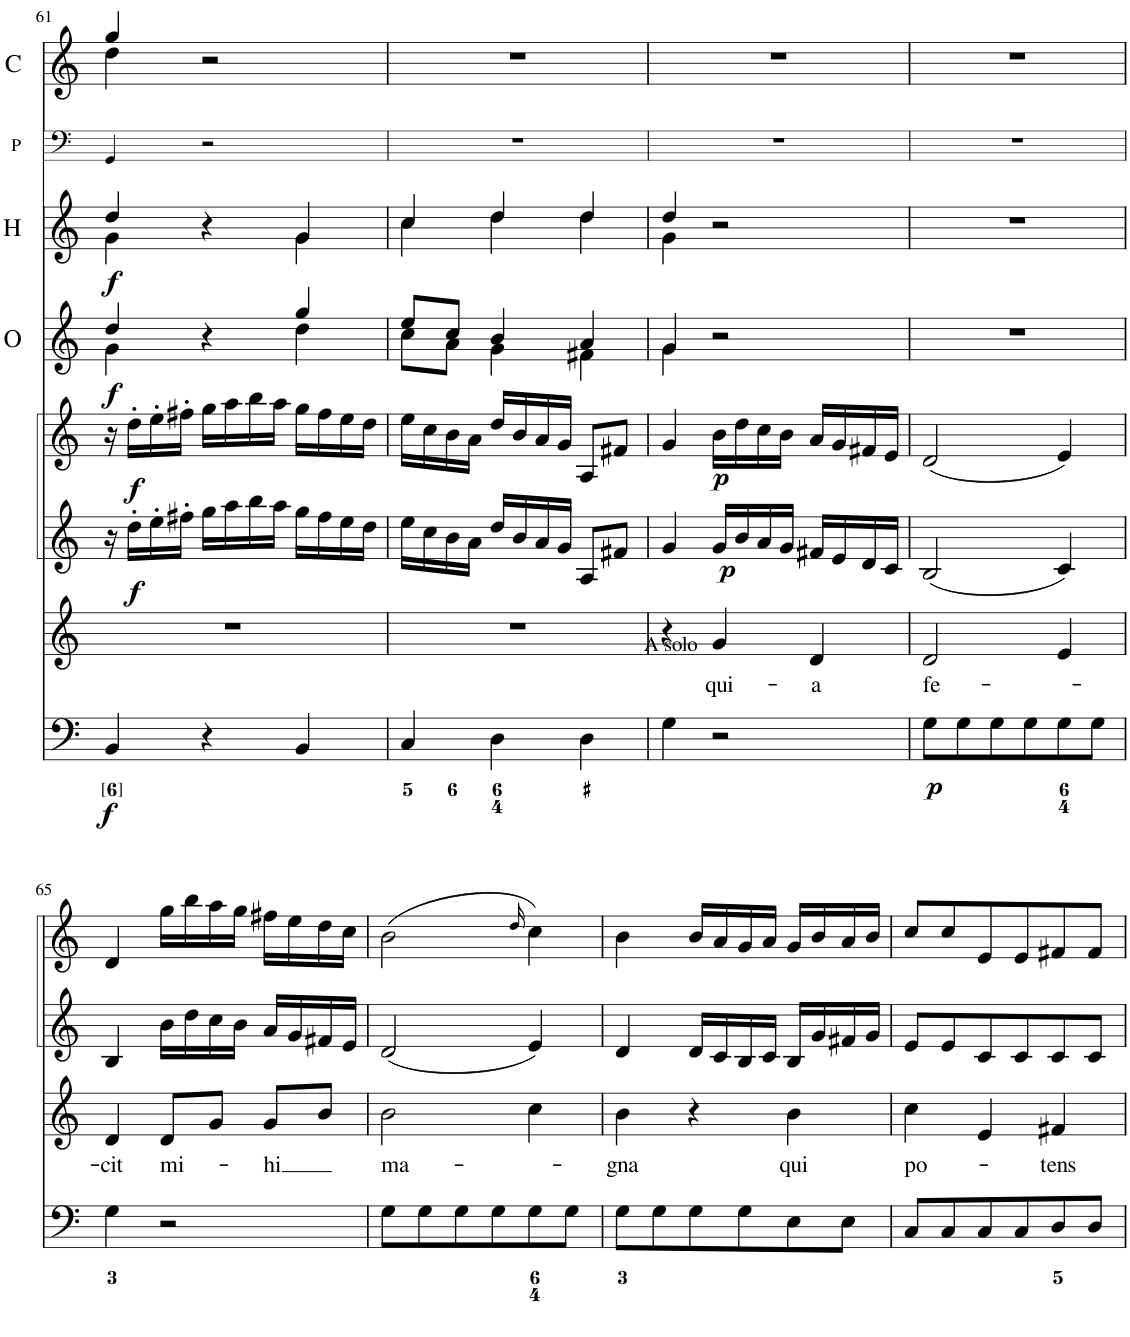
**kern	**dynam	**kern	**text	**kern	**dynam	**kern	**dynam	**kern	**dynam	**kern	**dynam	**kern	**kern
*part8	*part8	*part7	*part7	*part6	*part6	*part5	*part5	*part4	*part4	*part3	*part3	*part2	*part1
*staff8	*staff8	*staff7	*staff7	*staff6	*staff6	*staff5	*staff5	*staff4	*staff4	*staff3	*staff3	*staff2	*staff1
*I"Organ	*	*I"Soprano	*	*I"Violin	*	*I"Violin	*	*I"Oboi	*	*I"Corni	*	*I"Timpani	*I"Clarini
*	*	*	*	*I'Vln	*	*I'Vln	*	*I'O	*	*	*	*	*I'C
!!LO:PB:g=z
*clefF4	*	*clefG2	*	*clefG2	*	*clefG2	*	*clefG2	*	*clefG2	*	*clefF4	*clefG2
*	*	*	*	*	*	*	*	*	*	*Trd7c12	*	*	*
*k[]	*	*k[]	*	*k[]	*	*k[]	*	*k[]	*	*k[]	*	*k[]	*k[]
*M3/4	*	*M3/4	*	*M3/4	*	*M3/4	*	*M3/4	*	*M3/4	*	*M3/4	*M3/4
=61	=61	=61	=61	=61	=61	=61	=61	=61	=61	=61	=61	=61	=61
*	*	*	*	*	*	*	*	*^	*	*^	*	*	*^
!	!LO:DY:b	!	!	!	!	!	!	!	!	!LO:DY:b	!	!	!LO:DY:b	!	!	!
4BB/	f	2.r	.	16r	.	16r	.	4dd/	4g\	f	4dd/	4g\	f	4GG/	4gg/	4dd\
!	!	!	!	!	!LO:DY:b	!	!LO:DY:b	!	!	!	!	!	!	!	!	!
.	.	.	.	16dd'\LL	f	16dd'\LL	f	.	.	.	.	.	.	.	.	.
.	.	.	.	16ee'\	.	16ee'\	.	.	.	.	.	.	.	.	.	.
.	.	.	.	16ff#X'\JJ	.	16ff#X'\JJ	.	.	.	.	.	.	.	.	.	.
4r	.	.	.	16gg\LL	.	16gg\LL	.	4r	4ryy	.	4r	4ryy	.	2r	2r	2ryy
.	.	.	.	16aa\	.	16aa\	.	.	.	.	.	.	.	.	.	.
.	.	.	.	16bb\	.	16bb\	.	.	.	.	.	.	.	.	.	.
.	.	.	.	16aa\JJ	.	16aa\JJ	.	.	.	.	.	.	.	.	.	.
4BB/	.	.	.	16gg\LL	.	16gg\LL	.	4gg/	4dd\	.	4g/	4g\	.	.	.	.
.	.	.	.	16ff#\	.	16ff#\	.	.	.	.	.	.	.	.	.	.
.	.	.	.	16ee\	.	16ee\	.	.	.	.	.	.	.	.	.	.
.	.	.	.	16dd\JJ	.	16dd\JJ	.	.	.	.	.	.	.	.	.	.
*	*	*	*	*	*	*	*	*	*	*	*	*	*	*	*v	*v
=62	=62	=62	=62	=62	=62	=62	=62	=62	=62	=62	=62	=62	=62	=62	=62
4C/	.	2.r	.	16ee\LL	.	16ee\LL	.	8ee/L	8cc\L	.	4cc/	4cc\	.	2.r	2.r
.	.	.	.	16cc\	.	16cc\	.	.	.	.	.	.	.	.	.
.	.	.	.	16b\	.	16b\	.	8cc/J	8a\J	.	.	.	.	.	.
.	.	.	.	16a\JJ	.	16a\JJ	.	.	.	.	.	.	.	.	.
4D\	.	.	.	16dd/LL	.	16dd/LL	.	4b/	4g\	.	4dd/	4dd\	.	.	.
.	.	.	.	16b/	.	16b/	.	.	.	.	.	.	.	.	.
.	.	.	.	16a/	.	16a/	.	.	.	.	.	.	.	.	.
.	.	.	.	16g/JJ	.	16g/JJ	.	.	.	.	.	.	.	.	.
4D\	.	.	.	8A/L	.	8A/L	.	4a/	4f#X\	.	4dd/	4dd\	.	.	.
.	.	.	.	8f#X/J	.	8f#X/J	.	.	.	.	.	.	.	.	.
=63	=63	=63	=63	=63	=63	=63	=63	=63	=63	=63	=63	=63	=63	=63	=63
4G\	.	4r	.	4g/	.	4g/	.	4g/	4g\	.	4dd/	4g\	.	2.r	2.r
!	!	!LO:TX:a:t=A solo	!	!	!	!	!	!	!	!	!	!	!	!	!
!	!	!	!LO:LY:b	!	!LO:DY:b	!	!LO:DY:b	!	!	!	!	!	!	!	!
2r	.	4g/	qui-	16g/LL	p	16b\LL	p	2r	2ryy	.	2r	2ryy	.	.	.
.	.	.	.	16b/	.	16dd\	.	.	.	.	.	.	.	.	.
.	.	.	.	16a/	.	16cc\	.	.	.	.	.	.	.	.	.
.	.	.	.	16g/JJ	.	16b\JJ	.	.	.	.	.	.	.	.	.
!	!	!	!LO:LY:b	!	!	!	!	!	!	!	!	!	!	!	!
.	.	4d/	-a	16f#X/LL	.	16a/LL	.	.	.	.	.	.	.	.	.
.	.	.	.	16e/	.	16g/	.	.	.	.	.	.	.	.	.
.	.	.	.	16d/	.	16f#X/	.	.	.	.	.	.	.	.	.
.	.	.	.	16c/JJ	.	16e/JJ	.	.	.	.	.	.	.	.	.
*	*	*	*	*	*	*	*	*v	*v	*	*	*	*	*	*
*	*	*	*	*	*	*	*	*	*	*v	*v	*	*	*
=64	=64	=64	=64	=64	=64	=64	=64	=64	=64	=64	=64	=64	=64
!	!LO:DY:b	!	!LO:LY:b	!	!	!	!	!	!	!	!	!	!
8G\L	p	2d/	fe-	(2B/	.	(2d/	.	2.r	.	2.r	.	2.r	2.r
8G\	.	.	.	.	.	.	.	.	.	.	.	.	.
8G\	.	.	.	.	.	.	.	.	.	.	.	.	.
8G\	.	.	.	.	.	.	.	.	.	.	.	.	.
8G\	.	4e/	.	4c/)	.	4e/)	.	.	.	.	.	.	.
8G\J	.	.	.	.	.	.	.	.	.	.	.	.	.
!!LO:LB:g=z
=65	=65	=65	=65	=65	=65	=65	=65	=65	=65	=65	=65	=65	=65
!	!	!	!LO:LY:b	!	!	!	!	!	!	!	!	!	!
4G\	.	4d/	-cit	4B/	.	4d/	.	2.r	.	2.r	.	2.r	2.r
!	!	!	!LO:LY:b	!	!	!	!	!	!	!	!	!	!
2r	.	8d/L	mi-	16b\LL	.	16gg\LL	.	.	.	.	.	.	.
.	.	.	.	16dd\	.	16bb\	.	.	.	.	.	.	.
.	.	8g/J	.	16cc\	.	16aa\	.	.	.	.	.	.	.
.	.	.	.	16b\JJ	.	16gg\JJ	.	.	.	.	.	.	.
!	!	!	!LO:LY:b	!	!	!	!	!	!	!	!	!	!
.	.	8g/L	-hi	16a/LL	.	16ff#X\LL	.	.	.	.	.	.	.
.	.	.	.	16g/	.	16ee\	.	.	.	.	.	.	.
.	.	8b/J	.	16f#X/	.	16dd\	.	.	.	.	.	.	.
.	.	.	.	16e/JJ	.	16cc\JJ	.	.	.	.	.	.	.
=66	=66	=66	=66	=66	=66	=66	=66	=66	=66	=66	=66	=66	=66
!	!	!	!LO:LY:b	!	!	!	!	!	!	!	!	!	!
8G\L	.	2b\	ma-	(2d/	.	(2b\	.	2.r	.	2.r	.	2.r	2.r
8G\	.	.	.	.	.	.	.	.	.	.	.	.	.
8G\	.	.	.	.	.	.	.	.	.	.	.	.	.
8G\	.	.	.	.	.	.	.	.	.	.	.	.	.
.	.	.	.	.	.	16qdd/	.	.	.	.	.	.	.
8G\	.	4cc\	.	4e/)	.	4cc\)	.	.	.	.	.	.	.
8G\J	.	.	.	.	.	.	.	.	.	.	.	.	.
=67	=67	=67	=67	=67	=67	=67	=67	=67	=67	=67	=67	=67	=67
!	!	!	!LO:LY:b	!	!	!	!	!	!	!	!	!	!
8G\L	.	4b\	-gna	4d/	.	4b\	.	2.r	.	2.r	.	2.r	2.r
8G\	.	.	.	.	.	.	.	.	.	.	.	.	.
8G\	.	4r	.	16d/LL	.	16b/LL	.	.	.	.	.	.	.
.	.	.	.	16c/	.	16a/	.	.	.	.	.	.	.
8G\	.	.	.	16B/	.	16g/	.	.	.	.	.	.	.
.	.	.	.	16c/JJ	.	16a/JJ	.	.	.	.	.	.	.
!	!	!	!LO:LY:b	!	!	!	!	!	!	!	!	!	!
8E\	.	4b\	qui	16B/LL	.	16g/LL	.	.	.	.	.	.	.
.	.	.	.	16g/	.	16b/	.	.	.	.	.	.	.
8E\J	.	.	.	16f#X/	.	16a/	.	.	.	.	.	.	.
.	.	.	.	16g/JJ	.	16b/JJ	.	.	.	.	.	.	.
=68	=68	=68	=68	=68	=68	=68	=68	=68	=68	=68	=68	=68	=68
!	!	!	!LO:LY:b	!	!	!	!	!	!	!	!	!	!
8C/L	.	4cc\	po-	8e/L	.	8cc/L	.	2.r	.	2.r	.	2.r	2.r
8C/	.	.	.	8e/	.	8cc/	.	.	.	.	.	.	.
8C/	.	4e/	.	8c/	.	8e/	.	.	.	.	.	.	.
8C/	.	.	.	8c/	.	8e/	.	.	.	.	.	.	.
!	!	!	!LO:LY:b	!	!	!	!	!	!	!	!	!	!
8D/	.	4f#X/	-tens	8c/	.	8f#X/	.	.	.	.	.	.	.
8D/J	.	.	.	8c/J	.	8f#/J	.	.	.	.	.	.	.
=	=	=	=	=	=	=	=	=	=	=	=	=	=
*-	*-	*-	*-	*-	*-	*-	*-	*-	*-	*-	*-	*-	*-
